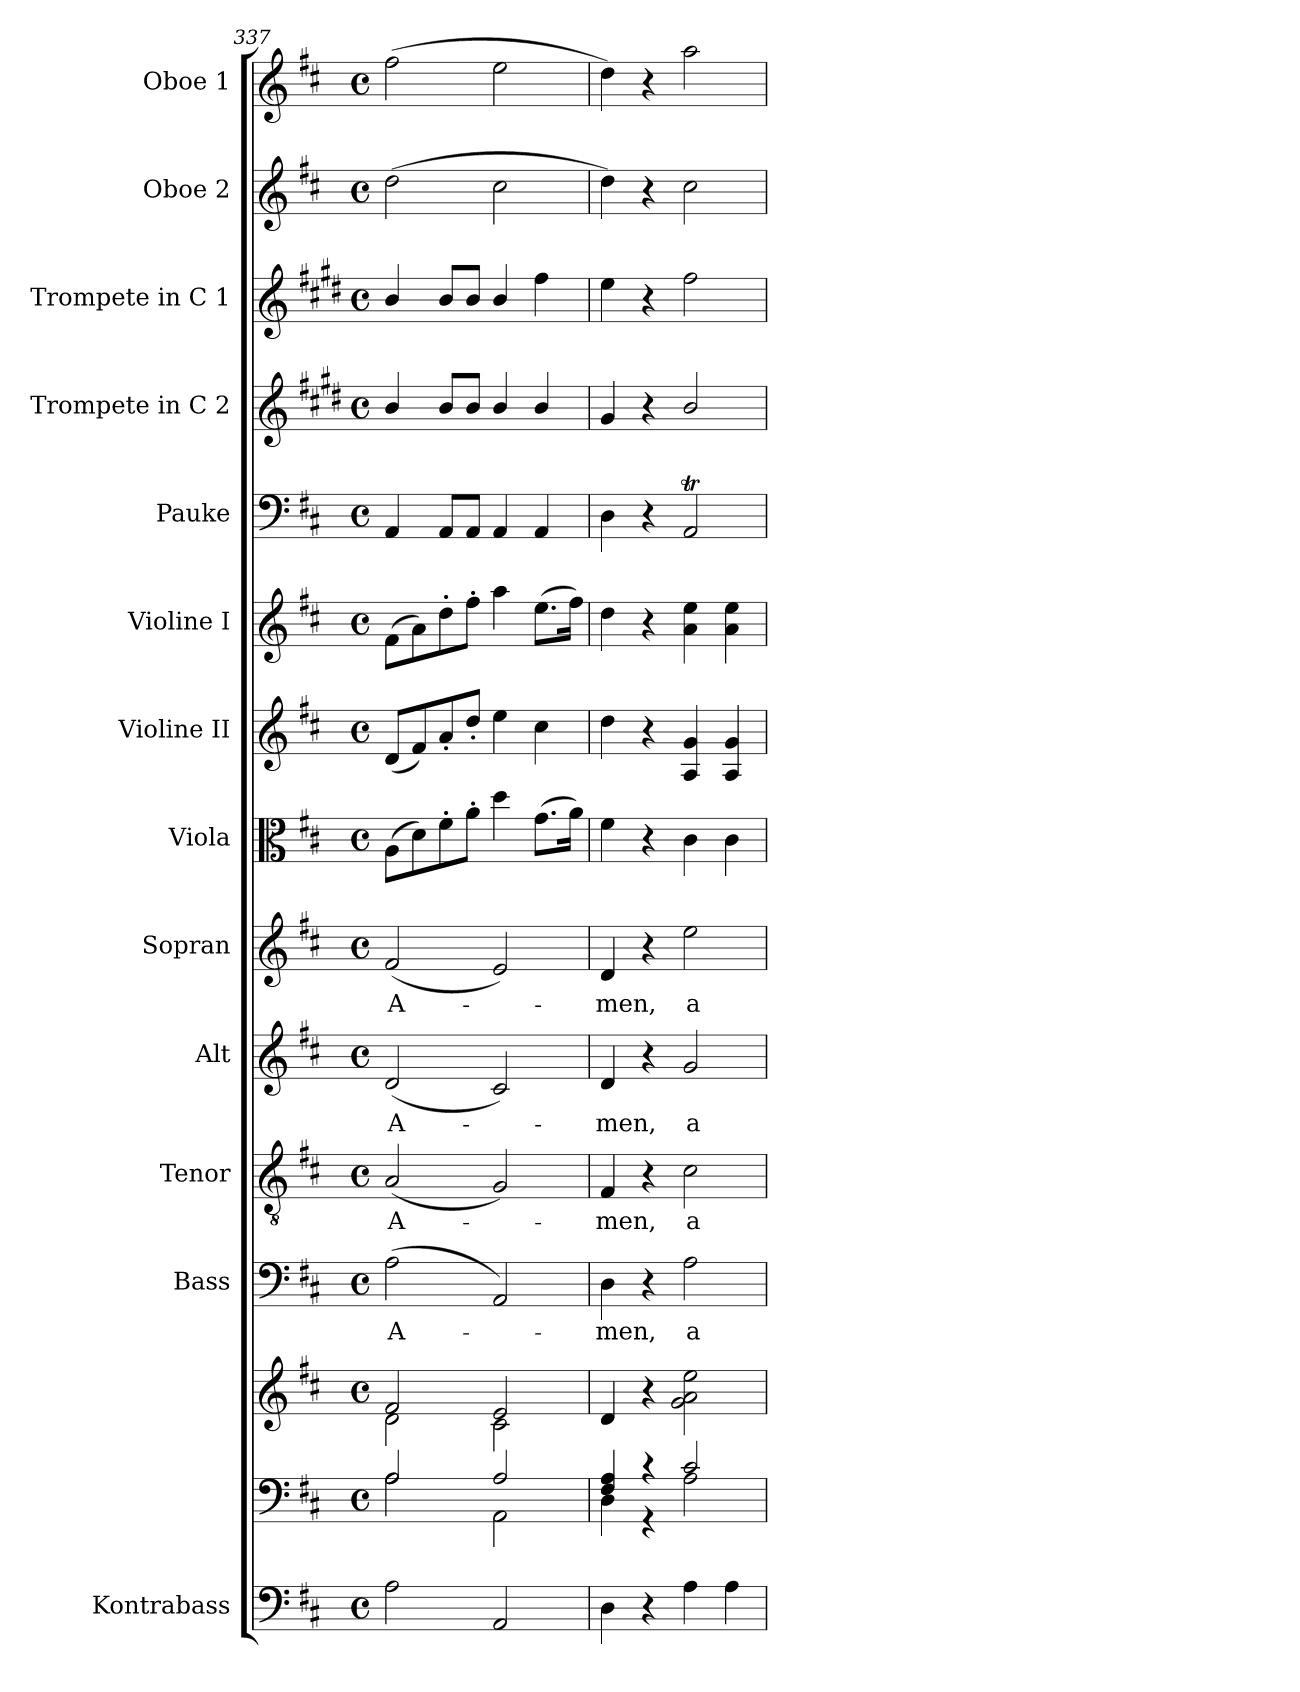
**kern	**kern	**kern	**kern	**text	**kern	**text	**kern	**text	**kern	**text	**kern	**kern	**kern	**kern	**kern	**kern	**kern	**kern
*part14	*part13	*part13	*part12	*part12	*part11	*part11	*part10	*part10	*part9	*part9	*part8	*part7	*part6	*part5	*part4	*part3	*part2	*part1
*staff15	*staff14	*staff13	*staff12	*staff12	*staff11	*staff11	*staff10	*staff10	*staff9	*staff9	*staff8	*staff7	*staff6	*staff5	*staff4	*staff3	*staff2	*staff1
*I"Kontrabass	*	*	*I"Bass	*	*I"Tenor	*	*I"Alt	*	*I"Sopran	*	*I"Viola	*I"Violine II	*I"Violine I	*I"Pauke	*I"Trompete in C 2	*I"Trompete in C 1	*I"Oboe 2	*I"Oboe 1
*I'Kb.	*	*	*I'B	*	*I'T	*	*I'A	*	*I'S	*	*I'Vla.	*I'Vl. II	*I'Vl. I	*I'Pk.	*	*	*I'Ob. 2	*I'Ob. 1
*clefF4	*clefF4	*clefG2	*clefF4	*	*clefGv2	*	*clefG2	*	*clefG2	*	*clefC3	*clefG2	*clefG2	*clefF4	*clefG2	*clefG2	*clefG2	*clefG2
*ITrd7c12	*	*	*	*	*	*	*	*	*	*	*	*	*	*	*ITrd1c2	*ITrd1c2	*	*
*k[f#c#]	*k[f#c#]	*k[f#c#]	*k[f#c#]	*	*k[f#c#]	*	*k[f#c#]	*	*k[f#c#]	*	*k[f#c#]	*k[f#c#]	*k[f#c#]	*k[f#c#]	*k[f#c#]	*k[f#c#]	*k[f#c#]	*k[f#c#]
*D:	*D:	*D:	*D:	*	*D:	*	*D:	*	*D:	*	*D:	*D:	*D:	*D:	*D:	*D:	*D:	*D:
*M4/4	*M4/4	*M4/4	*M4/4	*	*M4/4	*	*M4/4	*	*M4/4	*	*M4/4	*M4/4	*M4/4	*M4/4	*M4/4	*M4/4	*M4/4	*M4/4
*met(c)	*met(c)	*met(c)	*met(c)	*	*met(c)	*	*met(c)	*	*met(c)	*	*met(c)	*met(c)	*met(c)	*met(c)	*met(c)	*met(c)	*met(c)	*met(c)
=337	=337	=337	=337	=337	=337	=337	=337	=337	=337	=337	=337	=337	=337	=337	=337	=337	=337	=337
*	*^	*^	*	*	*	*	*	*	*	*	*	*	*	*	*	*	*	*
!	!	!	!	!	!	!LO:LY:b	!	!LO:LY:b	!	!LO:LY:b	!	!LO:LY:b	!	!	!	!	!	!	!	!
2AA\	2A/	2A\	2f#/	2d\	(>2A\	A-	(<2A/	A-	(<2d/	A-	(<2f#/	A-	(>8A\L	(<8d/L	(>8f#\L	4AA/	4a/	4a/	(>2dd\	(>2ff#\
.	.	.	.	.	.	.	.	.	.	.	.	.	8d\)	8f#/)	8a\)	.	.	.	.	.
.	.	.	.	.	.	.	.	.	.	.	.	.	8f#'>\	8a'</	8dd'>\	8AA/L	8a/L	8a/L	.	.
.	.	.	.	.	.	.	.	.	.	.	.	.	8a'>\J	8dd'</J	8ff#'>\J	8AA/J	8a/J	8a/J	.	.
2AAA/	2A/	2AA\	2e/	2c#\	2AA/)	.	2G/)	.	2c#/)	.	2e/)	.	4dd\	4ee\	4aa\	4AA/	4a/	4a/	2cc#\	2ee\
.	.	.	.	.	.	.	.	.	.	.	.	.	(>8.g\L	4cc#\	(>8.ee\L	4AA/	4a/	4ee\	.	.
.	.	.	.	.	.	.	.	.	.	.	.	.	16a\Jk)	.	16ff#\Jk)	.	.	.	.	.
*	*	*	*v	*v	*	*	*	*	*	*	*	*	*	*	*	*	*	*	*	*
=338	=338	=338	=338	=338	=338	=338	=338	=338	=338	=338	=338	=338	=338	=338	=338	=338	=338	=338	=338
!	!	!	!	!	!LO:LY:b	!	!LO:LY:b	!	!LO:LY:b	!	!LO:LY:b	!	!	!	!	!	!	!	!
4DD\	4F#/ 4A/	4D\	4d/	4D\	-men,	4F#/	-men,	4d/	-men,	4d/	-men,	4f#\	4dd\	4dd\	4D\	4f#/	4dd\	4dd\)	4dd\)
4r	4r	4r	4r	4r	.	4r	.	4r	.	4r	.	4r	4r	4r	4r	4r	4r	4r	4r
!	!	!	!	!	!LO:LY:b	!	!LO:LY:b	!	!LO:LY:b	!	!LO:LY:b	!	!	!	!	!	!	!	!
4AA\	2c#/	2A\	2g\ 2a\ 2ee\	2A\	a-	2c#\	a-	2g/	a-	2ee\	a-	4c#\	4A/ 4g/	4a\ 4ee\	2AAT/	2a/	2ee\	2cc#\	2aa\
4AA\	.	.	.	.	.	.	.	.	.	.	.	4c#\	4A/ 4g/	4a\ 4ee\	.	.	.	.	.
*	*v	*v	*	*	*	*	*	*	*	*	*	*	*	*	*	*	*	*	*
=	=	=	=	=	=	=	=	=	=	=	=	=	=	=	=	=	=	=
*-	*-	*-	*-	*-	*-	*-	*-	*-	*-	*-	*-	*-	*-	*-	*-	*-	*-	*-
